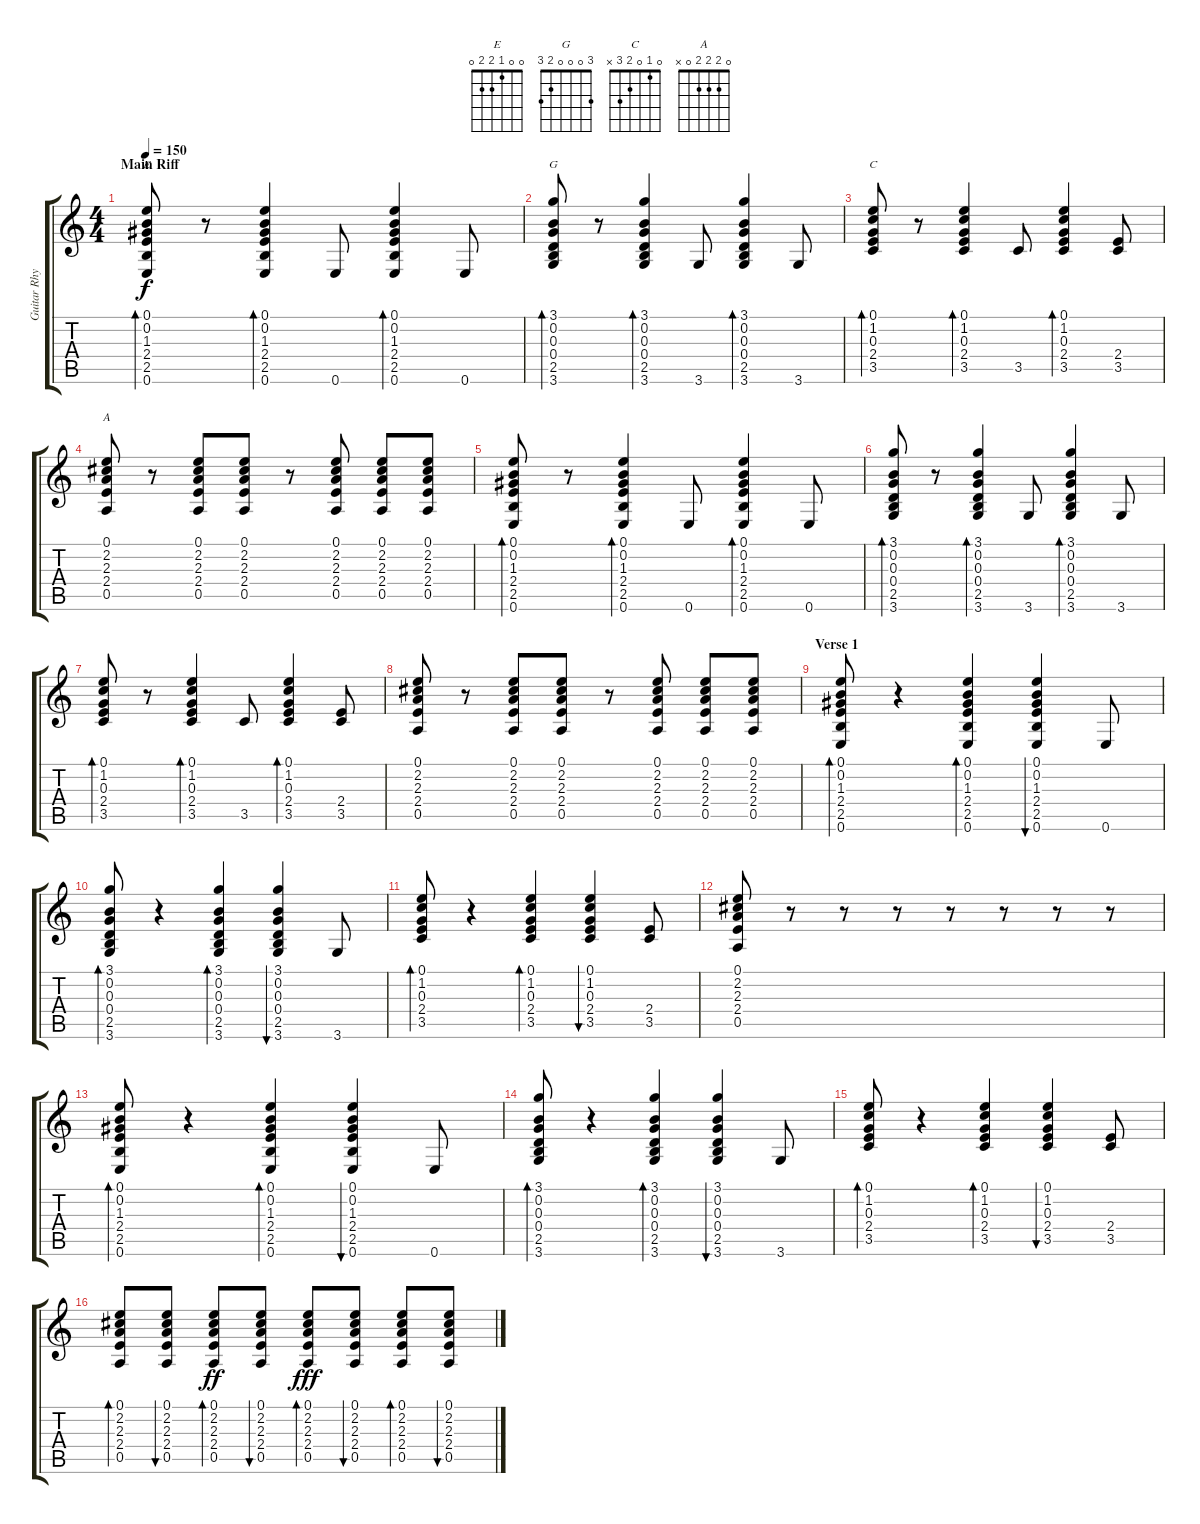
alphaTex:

\track ("Guitar Rhythm E tunning" "Guitar Rhy") {instrument electricguitarjazz}
\staff {score tabs}
\tuning (E4 B3 G3 D3 A2 E2) {hide}
\chord ("E" 0 0 1 2 2 0)
\chord ("G" 3 0 0 0 2 3)
\chord ("C" 0 1 0 2 3 x)
\chord ("A" 0 2 2 2 0 x)
\ts (4 4)
\section ("" "Main Riff")
\tempo 150
\clef g2
\ks c
(0.1 0.2 1.3 2.4 2.5 0.6).8{bd 60 ch "E" dy f} r.8 (0.1 0.2 1.3 2.4 2.5 0.6).4{bd 60} 0.6.8 (0.1 0.2 1.3 2.4 2.5 0.6).4{bd 60} 0.6.8 |
(3.1 0.2 0.3 0.4 2.5 3.6).8{bd 60 ch "G"} r.8 (3.1 0.2 0.3 0.4 2.5 3.6).4{bd 60} 3.6.8 (3.1 0.2 0.3 0.4 2.5 3.6).4{bd 60} 3.6.8 |
(0.1 1.2 0.3 2.4 3.5).8{bd 60 ch "C"} r.8 (0.1 1.2 0.3 2.4 3.5).4{bd 60} 3.5.8 (0.1 1.2 0.3 2.4 3.5).4{bd 60} (2.4 3.5).8 |
(0.1 2.2 2.3 2.4 0.5).8{ch "A"} r.8 (0.1 2.2 2.3 2.4 0.5).8 (0.1 2.2 2.3 2.4 0.5).8 r.8 (0.1 2.2 2.3 2.4 0.5).8 (0.1 2.2 2.3 2.4 0.5).8 (0.1 2.2 2.3 2.4 0.5).8 |
(0.1 0.2 1.3 2.4 2.5 0.6).8{bd 60} r.8 (0.1 0.2 1.3 2.4 2.5 0.6).4{bd 60} 0.6.8 (0.1 0.2 1.3 2.4 2.5 0.6).4{bd 60} 0.6.8 |
(3.1 0.2 0.3 0.4 2.5 3.6).8{bd 60} r.8 (3.1 0.2 0.3 0.4 2.5 3.6).4{bd 60} 3.6.8 (3.1 0.2 0.3 0.4 2.5 3.6).4{bd 60} 3.6.8 |
(0.1 1.2 0.3 2.4 3.5).8{bd 60} r.8 (0.1 1.2 0.3 2.4 3.5).4{bd 60} 3.5.8 (0.1 1.2 0.3 2.4 3.5).4{bd 60} (2.4 3.5).8 |
(0.1 2.2 2.3 2.4 0.5).8 r.8 (0.1 2.2 2.3 2.4 0.5).8 (0.1 2.2 2.3 2.4 0.5).8 r.8 (0.1 2.2 2.3 2.4 0.5).8 (0.1 2.2 2.3 2.4 0.5).8 (0.1 2.2 2.3 2.4 0.5).8 |
\section ("" "Verse 1")
(0.1 0.2 1.3 2.4 2.5 0.6).8{bd 30} r.4 (0.1 0.2 1.3 2.4 2.5 0.6).4{bd 30} (0.1 0.2 1.3 2.4 2.5 0.6).4{bu 30} 0.6.8 |
(3.1 0.2 0.3 0.4 2.5 3.6).8{bd 60} r.4 (3.1 0.2 0.3 0.4 2.5 3.6).4{bd 30} (3.1 0.2 0.3 0.4 2.5 3.6).4{bu 60} 3.6.8 |
(0.1 1.2 0.3 2.4 3.5).8{bd 60} r.4 (0.1 1.2 0.3 2.4 3.5).4{bd 60} (0.1 1.2 0.3 2.4 3.5).4{bu 60} (2.4 3.5).8 |
(0.1 2.2 2.3 2.4 0.5).8 r.8 r.8 r.8 r.8 r.8 r.8 r.8 |
(0.1 0.2 1.3 2.4 2.5 0.6).8{bd 30} r.4 (0.1 0.2 1.3 2.4 2.5 0.6).4{bd 30} (0.1 0.2 1.3 2.4 2.5 0.6).4{bu 30} 0.6.8 |
(3.1 0.2 0.3 0.4 2.5 3.6).8{bd 60} r.4 (3.1 0.2 0.3 0.4 2.5 3.6).4{bd 30} (3.1 0.2 0.3 0.4 2.5 3.6).4{bu 60} 3.6.8 |
(0.1 1.2 0.3 2.4 3.5).8{bd 60} r.4 (0.1 1.2 0.3 2.4 3.5).4{bd 60} (0.1 1.2 0.3 2.4 3.5).4{bu 60} (2.4 3.5).8 |
(0.1 2.2 2.3 2.4 0.5).8{bd 60} (0.1 2.2 2.3 2.4 0.5).8{bu 60} (0.1 2.2 2.3 2.4 0.5).8{bd 60 dy ff} (0.1 2.2 2.3 2.4 0.5).8{bu 60} (0.1 2.2 2.3 2.4 0.5).8{bd 60 dy fff} (0.1 2.2 2.3 2.4 0.5).8{bu 60} (0.1 2.2 2.3 2.4 0.5).8{bd 60} (0.1 2.2 2.3 2.4 0.5).8{bu 60}
